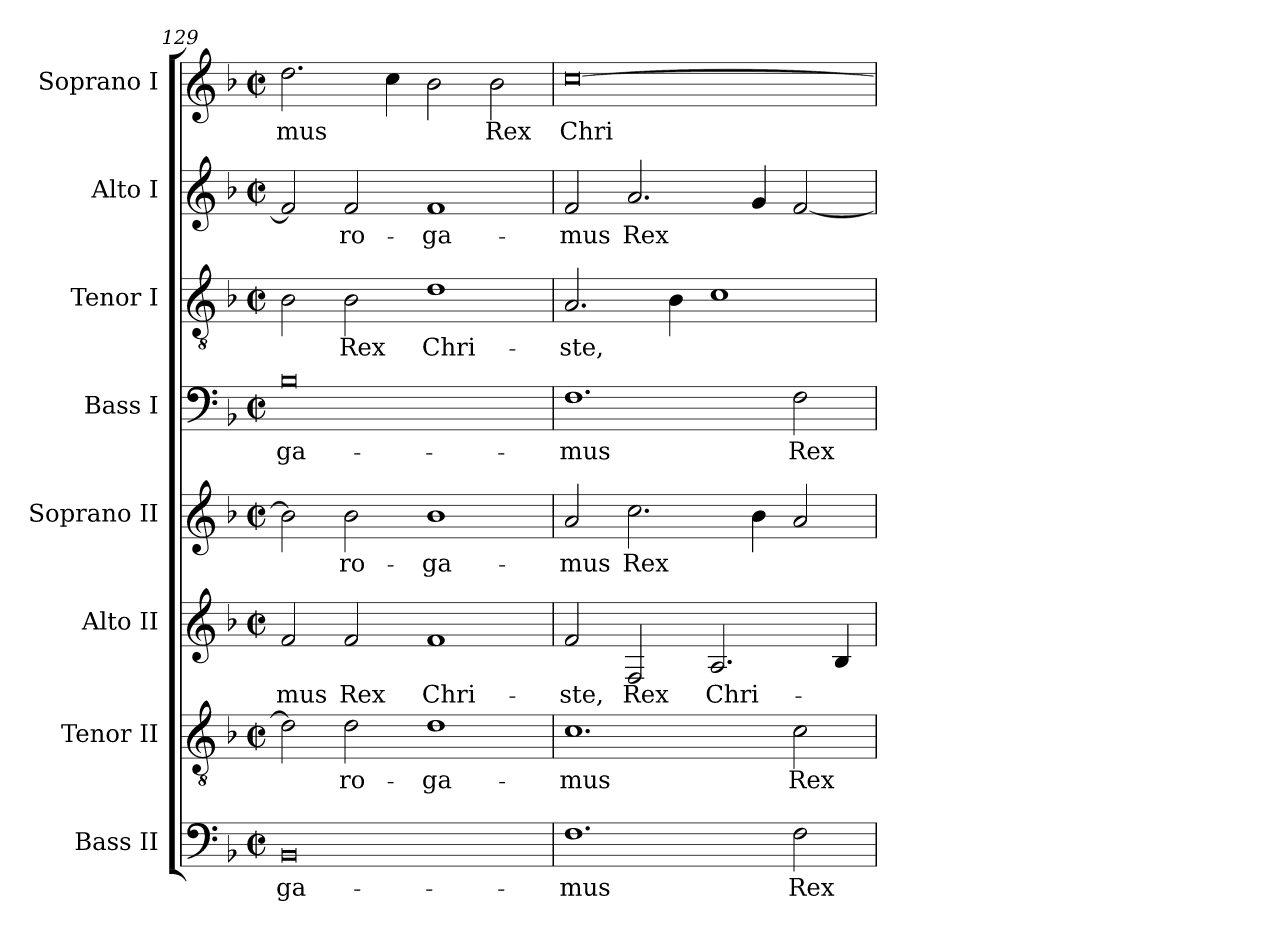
**kern	**text	**kern	**text	**kern	**text	**kern	**text	**kern	**text	**kern	**text	**kern	**text	**kern	**text
*part8	*part8	*part7	*part7	*part6	*part6	*part5	*part5	*part4	*part4	*part3	*part3	*part2	*part2	*part1	*part1
*staff8	*staff8	*staff7	*staff7	*staff6	*staff6	*staff5	*staff5	*staff4	*staff4	*staff3	*staff3	*staff2	*staff2	*staff1	*staff1
*I"Bass II	*	*I"Tenor II	*	*I"Alto II	*	*I"Soprano II	*	*I"Bass I	*	*I"Tenor I	*	*I"Alto I	*	*I"Soprano I	*
*I'B. II	*	*I'T. II	*	*I'A. II	*	*	*	*I'B. I	*	*I'T. I	*	*I'A. I	*	*	*
!!LO:LB:g=z
*clefF4	*	*clefGv2	*	*clefG2	*	*clefG2	*	*clefF4	*	*clefGv2	*	*clefG2	*	*clefG2	*
*	*	*ITrd7c12	*	*	*	*	*	*	*	*ITrd7c12	*	*	*	*	*
*k[b-]	*	*k[b-]	*	*k[b-]	*	*k[b-]	*	*k[b-]	*	*k[b-]	*	*k[b-]	*	*k[b-]	*
*F:	*	*F:	*	*F:	*	*F:	*	*F:	*	*F:	*	*F:	*	*F:	*
*M2/2	*	*M2/2	*	*M2/2	*	*M2/2	*	*M2/2	*	*M2/2	*	*M2/2	*	*M2/2	*
*met(c|)	*	*met(c|)	*	*met(c|)	*	*met(c|)	*	*met(c|)	*	*met(c|)	*	*met(c|)	*	*met(c|)	*
=129	=129	=129	=129	=129	=129	=129	=129	=129	=129	=129	=129	=129	=129	=129	=129
!	!LO:LY:b:color=#000000	!	!	!	!	!	!	!	!	!	!	!	!	!	!
!	!	!	!	!	!LO:LY:b:color=#000000	!	!	!	!	!	!	!	!	!	!
!	!	!	!	!	!	!	!	!	!LO:LY:b:color=#000000	!	!	!	!	!	!
!	!	!	!	!	!	!	!	!	!	!	!	!	!	!	!LO:LY:b:color=#000000
0BB-i	-ga-	2Di\]	.	2fi/	-mus	2b-i\]	.	0B-i	-ga-	2BB-i\	.	2fi/]	.	2.ddi\	-mus
!	!	!	!LO:LY:b:color=#000000	!	!	!	!	!	!	!	!	!	!	!	!
!	!	!	!	!	!LO:LY:b:color=#000000	!	!	!	!	!	!	!	!	!	!
!	!	!	!	!	!	!	!LO:LY:b:color=#000000	!	!	!	!	!	!	!	!
!	!	!	!	!	!	!	!	!	!	!	!LO:LY:b:color=#000000	!	!	!	!
!	!	!	!	!	!	!	!	!	!	!	!	!	!LO:LY:b:color=#000000	!	!
.	.	2Di\	ro-	2fi/	Rex	2b-i\	ro-	.	.	2BB-i\	Rex	2fi/	ro-	.	.
.	.	.	.	.	.	.	.	.	.	.	.	.	.	4cci\	.
!	!	!	!LO:LY:b:color=#000000	!	!	!	!	!	!	!	!	!	!	!	!
!	!	!	!	!	!LO:LY:b:color=#000000	!	!	!	!	!	!	!	!	!	!
!	!	!	!	!	!	!	!LO:LY:b:color=#000000	!	!	!	!	!	!	!	!
!	!	!	!	!	!	!	!	!	!	!	!LO:LY:b:color=#000000	!	!	!	!
!	!	!	!	!	!	!	!	!	!	!	!	!	!LO:LY:b:color=#000000	!	!
.	.	1Di	-ga-	1fi	Chri-	1b-i	-ga-	.	.	1Di	Chri-	1fi	-ga-	2b-i\	.
!	!	!	!	!	!	!	!	!	!	!	!	!	!	!	!LO:LY:b:color=#000000
.	.	.	.	.	.	.	.	.	.	.	.	.	.	2b-i\	Rex
=130	=130	=130	=130	=130	=130	=130	=130	=130	=130	=130	=130	=130	=130	=130	=130
!	!LO:LY:b:color=#000000	!	!	!	!	!	!	!	!	!	!	!	!	!	!
!	!	!	!LO:LY:b:color=#000000	!	!	!	!	!	!	!	!	!	!	!	!
!	!	!	!	!	!LO:LY:b:color=#000000	!	!	!	!	!	!	!	!	!	!
!	!	!	!	!	!	!	!LO:LY:b:color=#000000	!	!	!	!	!	!	!	!
!	!	!	!	!	!	!	!	!	!LO:LY:b:color=#000000	!	!	!	!	!	!
!	!	!	!	!	!	!	!	!	!	!	!LO:LY:b:color=#000000	!	!	!	!
!	!	!	!	!	!	!	!	!	!	!	!	!	!LO:LY:b:color=#000000	!	!
!	!	!	!	!	!	!	!	!	!	!	!	!	!	!	!LO:LY:b:color=#000000
1.Fi	-mus	1.Ci	-mus	2fi/	-ste,	2ai/	-mus	1.Fi	-mus	2.AAi/	-ste,	2fi/	-mus	[>0cci	Chri-
!	!	!	!	!	!LO:LY:b:color=#000000	!	!	!	!	!	!	!	!	!	!
!	!	!	!	!	!	!	!LO:LY:b:color=#000000	!	!	!	!	!	!	!	!
!	!	!	!	!	!	!	!	!	!	!	!	!	!LO:LY:b:color=#000000	!	!
.	.	.	.	2Fi/	Rex	2.cci\	Rex	.	.	.	.	2.ai/	Rex	.	.
.	.	.	.	.	.	.	.	.	.	4BB-i\	.	.	.	.	.
!	!	!	!	!	!LO:LY:b:color=#000000	!	!	!	!	!	!	!	!	!	!
.	.	.	.	2.Ai/	Chri-	.	.	.	.	1Ci	.	.	.	.	.
.	.	.	.	.	.	4b-i\	.	.	.	.	.	4gi/	.	.	.
!	!LO:LY:b:color=#000000	!	!	!	!	!	!	!	!	!	!	!	!	!	!
!	!	!	!LO:LY:b:color=#000000	!	!	!	!	!	!	!	!	!	!	!	!
!	!	!	!	!	!	!	!	!	!LO:LY:b:color=#000000	!	!	!	!	!	!
2Fi\	Rex	2Ci\	Rex	.	.	2ai/	.	2Fi\	Rex	.	.	[<2fi/	.	.	.
.	.	.	.	4B-i/	.	.	.	.	.	.	.	.	.	.	.
=	=	=	=	=	=	=	=	=	=	=	=	=	=	=	=
*-	*-	*-	*-	*-	*-	*-	*-	*-	*-	*-	*-	*-	*-	*-	*-
